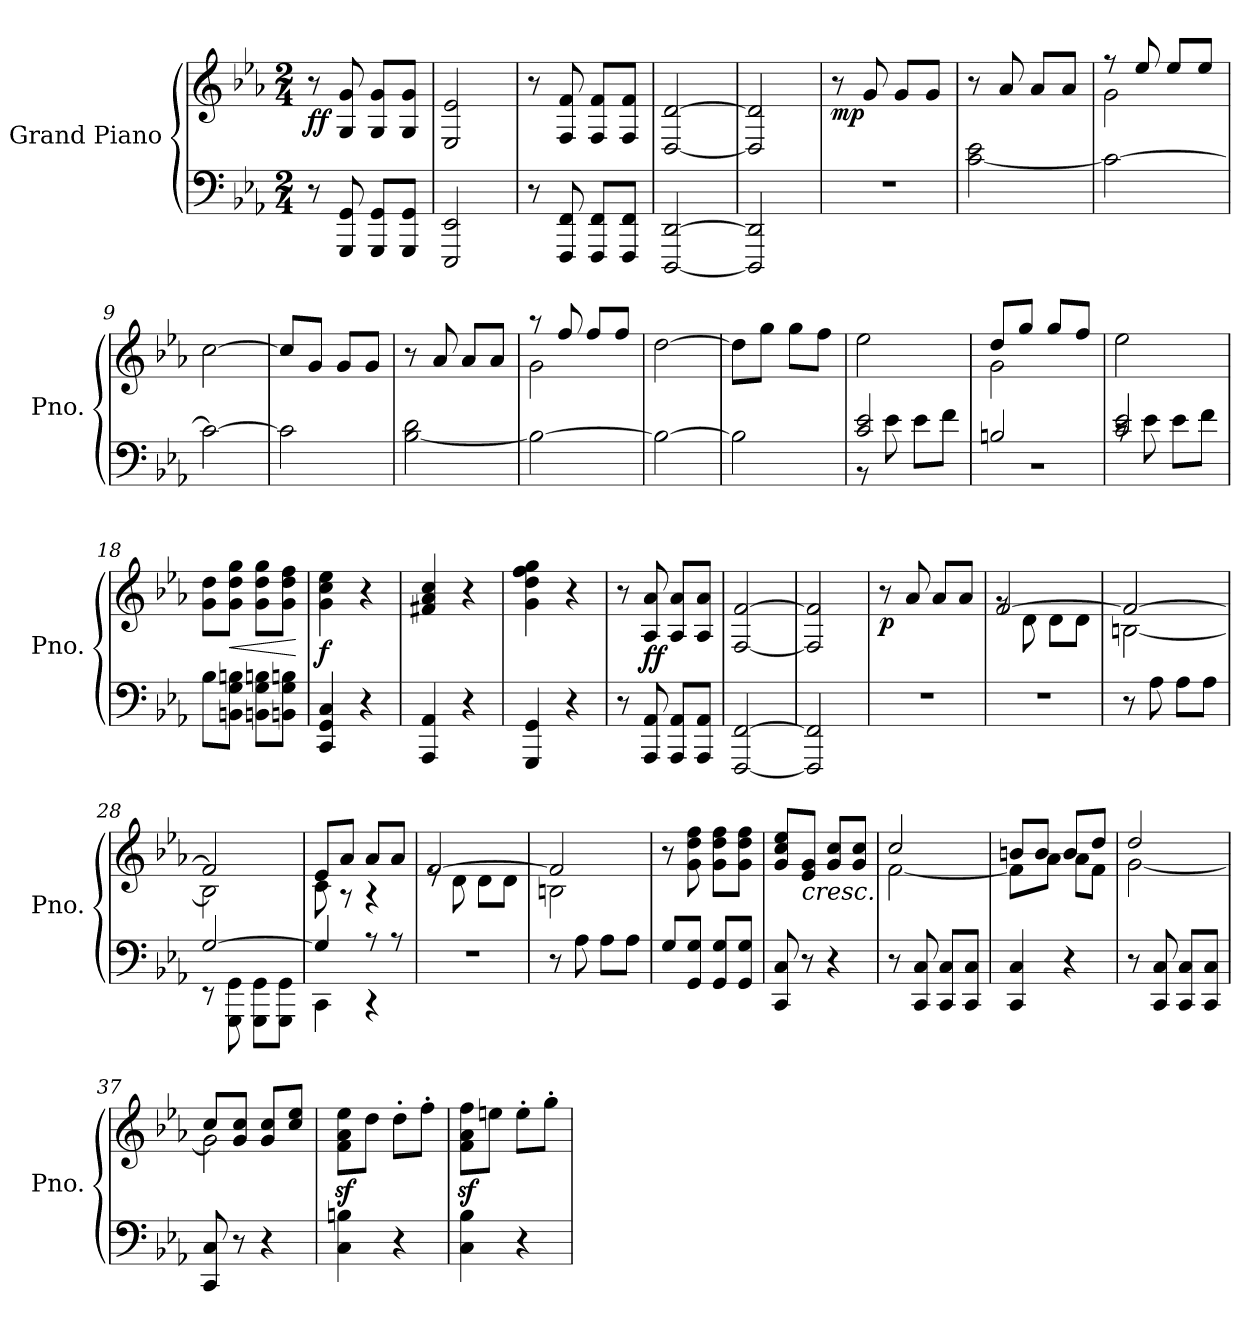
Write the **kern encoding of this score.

**kern	**kern	**dynam
*part1	*part1	*part1
*staff2	*staff1	*staff1/2
*I"Grand Piano	*	*
*I'Pno.	*	*
*clefF4	*clefG2	*
*k[b-e-a-]	*k[b-e-a-]	*
*M2/4	*M2/4	*
=1	=1	=1
!	!	!LO:DY:b
8r	8r	ff
8GGG/ 8GG/	8G/ 8g/	.
8GGG/ 8GG/L	8G/ 8g/L	.
8GGG/ 8GG/J	8G/ 8g/J	.
=2	=2	=2
2EEE-/ 2EE-/	2E-/ 2e-/	.
=3	=3	=3
8r	8r	.
8FFF/ 8FF/	8F/ 8f/	.
8FFF/ 8FF/L	8F/ 8f/L	.
8FFF/ 8FF/J	8F/ 8f/J	.
=4	=4	=4
[2DDD/ [2DD/	[2D/ [2d/	.
=5	=5	=5
2DDD/] 2DD/]	2D/] 2d/]	.
=6	=6	=6
!	!	!LO:DY:b
2r	8r	mp
.	8g/	.
.	8g/L	.
.	8g/J	.
=7	=7	=7
[2c\ 2e-\	8r	.
.	8a-/	.
.	8a-/L	.
.	8a-/J	.
=8	=8	=8
*	*^	*
2c\_	8r	2g\	.
.	8ee-/	.	.
.	8ee-/L	.	.
.	8ee-/J	.	.
*	*v	*v	*
=9	=9	=9
2c\_	[2cc\	.
=10	=10	=10
2c\]	8cc/L]	.
.	8g/J	.
.	8g/L	.
.	8g/J	.
=11	=11	=11
[2B-\ 2d\	8r	.
.	8a-/	.
.	8a-/L	.
.	8a-/J	.
!!LO:LB:g=z
=12	=12	=12
*	*^	*
2B-\_	8r	2g\	.
.	8ff/	.	.
.	8ff/L	.	.
.	8ff/J	.	.
*	*v	*v	*
=13	=13	=13
2B-\_	[2dd\	.
=14	=14	=14
2B-\]	8dd\L]	.
.	8gg\J	.
.	8gg\L	.
.	8ff\J	.
=15	=15	=15
*^	*	*
2c/ 2e-/	8r	2ee-\	.
.	8e-\	.	.
.	8e-\L	.	.
.	8f\J	.	.
=16	=16	=16	=16
*	*	*^	*
2Bn/	2r	2g\	8dd/L	.
.	.	.	8gg/J	.
.	.	.	8gg/L	.
.	.	.	8ff/J	.
*	*	*v	*v	*
=17	=17	=17	=17
2c/ 2e-/	8rc	2ee-\	.
.	8e-\	.	.
.	8e-\L	.	.
.	8f\J	.	.
*v	*v	*	*
=18	=18	=18
8B-\L	8g\ 8dd\L	.
!	!	!LO:HP:b
8BBn\ 8G\ 8Bn\J	8g\ 8dd\ 8gg\J	<
8BBn\ 8G\ 8Bn\L	8g\ 8dd\ 8gg\L	.
8BBn\ 8G\ 8Bn\J	8g\ 8dd\ 8ff\J	.
.	.	[
=19	=19	=19
!	!	!LO:DY:b
4CC/ 4GG/ 4C/	4g\ 4cc\ 4ee-\	f
4r	4r	.
=20	=20	=20
4AAA-/ 4AA-/	4f#X/ 4a-/ 4cc/	.
4r	4r	.
=21	=21	=21
4GGG/ 4GG/	4g\ 4dd\ 4ff\ 4gg\	.
4r	4r	.
!!LO:LB:g=z
=22	=22	=22
8r	8r	.
!	!	!LO:DY:b
8AAA-/ 8AA-/	8A-/ 8a-/	ff
8AAA-/ 8AA-/L	8A-/ 8a-/L	.
8AAA-/ 8AA-/J	8A-/ 8a-/J	.
=23	=23	=23
[2FFF/ [2FF/	[2F/ [2f/	.
=24	=24	=24
2FFF/] 2FF/]	2F/] 2f/]	.
=25	=25	=25
!	!	!LO:DY:b
2r	8r	p
.	8a-/	.
.	8a-/L	.
.	8a-/J	.
=26	=26	=26
*	*^	*
2r	[2f/	8rg	.
.	.	8d\	.
.	.	8d\L	.
.	.	8d\J	.
=27	=27	=27	=27
8r	2f/_	[2Bn\	.
8A-\	.	.	.
8A-\L	.	.	.
8A-\J	.	.	.
=28	=28	=28	=28
*^	*	*	*
[2G/	8r	2f/]	2B\]	.
.	8GGG\ 8GG\	.	.	.
.	8GGG\ 8GG\L	.	.	.
.	8GGG\ 8GG\J	.	.	.
=29	=29	=29	=29	=29
4G/]	4CC\	8e-/L	8c\	.
.	.	8a-/J	8r	.
8r	4r	8a-/L	4r	.
8r	.	8a-/J	.	.
*v	*v	*	*	*
=30	=30	=30	=30
2r	[2f/	8re	.
.	.	8d\	.
.	.	8d\L	.
.	.	8d\J	.
=31	=31	=31	=31
8r	2f/]	2Bn\	.
8A-\	.	.	.
8A-\L	.	.	.
8A-\J	.	.	.
*	*v	*v	*
!!LO:LB:g=z
=32	=32	=32
8G/L	8r	.
8GG/ 8G/J	8g\ 8dd\ 8ff\	.
8GG/ 8G/L	8g\ 8dd\ 8ff\L	.
8GG/ 8G/J	8g\ 8dd\ 8ff\J	.
=33	=33	=33
8CC/ 8C/	8g/ 8cc/ 8ee-/L	.
!	!LO:TX:b:i:t=cresc.	!
8r	8e-/ 8g/J	.
4r	8g/ 8cc/L	.
.	8g/ 8cc/J	.
=34	=34	=34
*	*^	*
8r	2cc/	[2f\	.
8CC/ 8C/	.	.	.
8CC/ 8C/L	.	.	.
8CC/ 8C/J	.	.	.
=35	=35	=35	=35
4CC/ 4C/	8bn/L	8f\L]	.
.	8b/J	8a-\J	.
4r	8b/L	8a-\L	.
.	8dd/J	8f\J	.
=36	=36	=36	=36
8r	2dd/	[2g\	.
8CC/ 8C/	.	.	.
8CC/ 8C/L	.	.	.
8CC/ 8C/J	.	.	.
=37	=37	=37	=37
8CC/ 8C/	8cc/L	2g\]	.
8r	8g/ 8cc/J	.	.
4r	8g/ 8cc/L	.	.
.	8cc/ 8ee-/J	.	.
*	*v	*v	*
=38	=38	=38
4C\ 4Bn\	8f\z< 8a-\z< 8ee-\z<L	.
.	8dd\J	.
4r	8dd'\L	.
.	8ff'\J	.
=39	=39	=39
4C\ 4B-\	8f\z< 8a-\z< 8ff\z<L	.
.	8een\J	.
4r	8ee'\L	.
.	8gg'\J	.
=	=	=
*-	*-	*-
